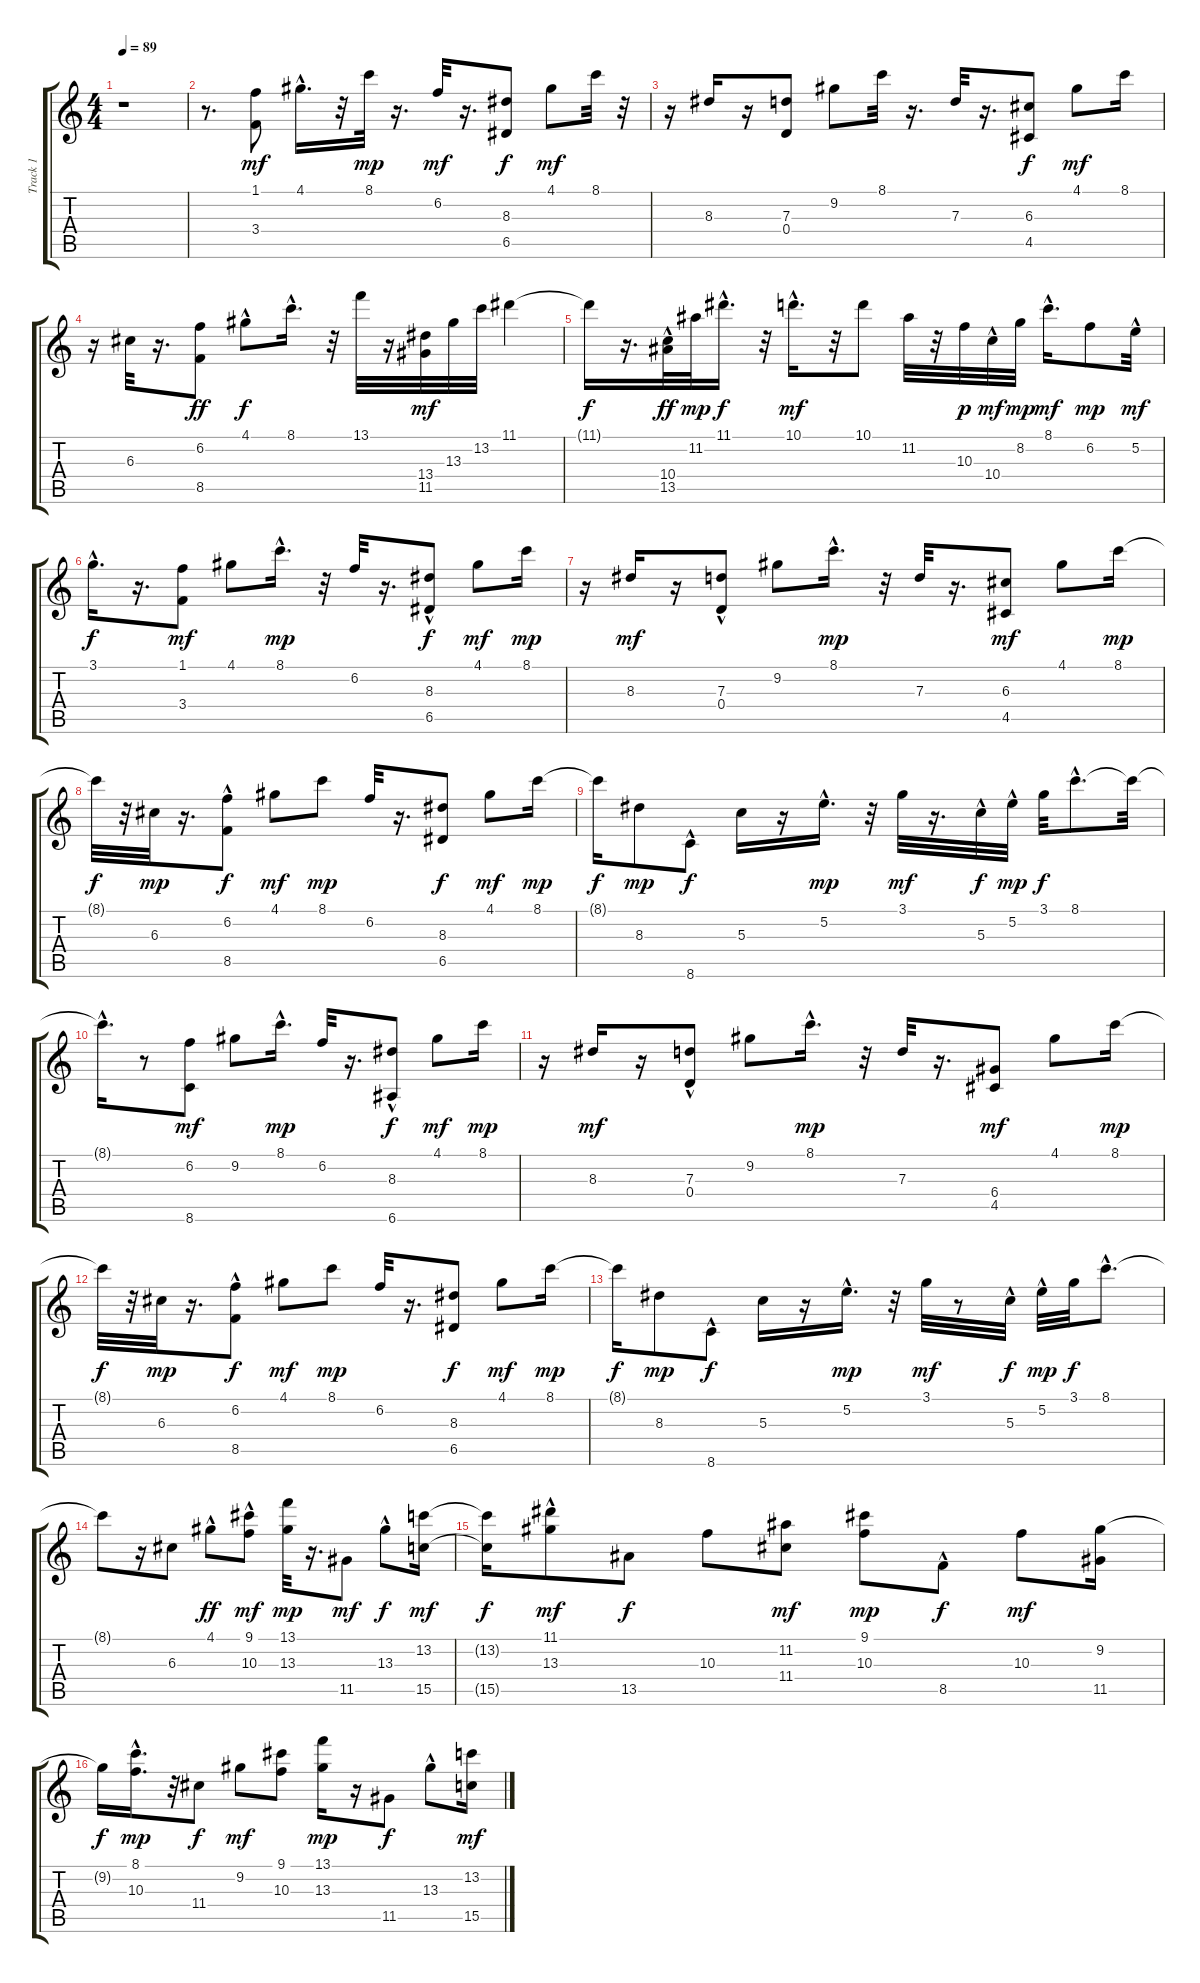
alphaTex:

\track ("Track 1" "Track 1") {instrument acousticguitarsteel}
\staff {score tabs}
\tuning (E4 B3 G3 D3 A2 E2) {hide}
\ts (4 4)
\tempo 89
\clef g2
\ks c
r.1{dy mf instrument acousticguitarsteel} |
r.8{d} (1.1 3.4).8 4.1{hac}.16{d} r.32 8.1.32{dy mp} r.16{d} 6.2.32{dy mf} r.16{d} (8.3 6.5).8{dy f} 4.1.8{dy mf} 8.1.32 r.32 |
r.16 8.3.16 r.16 (7.3 0.4).8 9.2.8 8.1.32 r.16{d} 7.3.32 r.16{d} (6.3 4.5).8{dy f} 4.1.8{dy mf} 8.1.16 |
r.16 6.3.32 r.16{d} (6.2 8.5).8{dy ff} 4.1{hac}.8{dy f} 8.1{hac}.16{d} r.32 13.1.32 r.16 (13.4 11.5).32{dy mf} 13.3.32 13.2.32 11.1.4 |
11.1{t}.16{dy f} r.16{d} (10.4{hac} 13.5).32{dy ff} 11.2.32{dy mp} 11.1{hac}.16{d dy f} r.32 10.1{hac}.16{d dy mf} r.32 10.1.8 11.2.32 r.32 10.3.32{dy p} 10.4{hac}.32{dy mf} 8.2.32{dy mp} 8.1{hac}.16{d dy mf} 6.2.8{dy mp} 5.2{hac}.32{dy mf} |
3.1{hac}.16{d dy f} r.16{d} (1.1 3.4).8{dy mf} 4.1.8 8.1{hac}.16{d dy mp} r.32 6.2.32 r.16{d} (8.3{hac} 6.5).8{dy f} 4.1.8{dy mf} 8.1.16{dy mp} |
r.16 8.3.16{dy mf} r.16 (7.3 0.4{hac}).8 9.2.8 8.1{hac}.16{d dy mp} r.32 7.3.32 r.16{d} (6.3 4.5).8{dy mf} 4.1.8 8.1.16{dy mp} |
8.1{t}.32{dy f} r.32 6.3.32{dy mp} r.16{d} (6.2{hac} 8.5{hac}).8{dy f} 4.1.8{dy mf} 8.1.8{dy mp} 6.2.32 r.16{d} (8.3 6.5).8{dy f} 4.1.8{dy mf} 8.1.16{dy mp} |
8.1{t}.16{dy f} 8.3.8{dy mp} 8.6{hac}.8{dy f} 5.3.16 r.16 5.2{hac}.16{d dy mp} r.32 3.1.32{dy mf} r.16{d} 5.3{hac}.32{dy f} 5.2{hac}.32{dy mp} 3.1.32{dy f} 8.1{hac}.8{d} 8.1{t}.32 |
8.1{hac t}.16{d} r.8 (6.2 8.6).8{dy mf} 9.2.8 8.1{hac}.16{d dy mp} 6.2.32 r.16{d} (8.3{hac} 6.6).8{dy f} 4.1.8{dy mf} 8.1.16{dy mp} |
r.16 8.3.16{dy mf} r.16 (7.3 0.4{hac}).8 9.2.8 8.1{hac}.16{d dy mp} r.32 7.3.32 r.16{d} (6.4 4.5).8{dy mf} 4.1.8 8.1.16{dy mp} |
8.1{t}.32{dy f} r.32 6.3.32{dy mp} r.16{d} (6.2{hac} 8.5{hac}).8{dy f} 4.1.8{dy mf} 8.1.8{dy mp} 6.2.32 r.16{d} (8.3 6.5).8{dy f} 4.1.8{dy mf} 8.1.16{dy mp} |
8.1{t}.16{dy f} 8.3.8{dy mp} 8.6{hac}.8{dy f} 5.3.16 r.16 5.2{hac}.16{d dy mp} r.32 3.1.32{dy mf} r.8 5.3{hac}.32{dy f} 5.2{hac}.32{dy mp} 3.1.32{dy f} 8.1{hac}.8{d} |
8.1{t}.8 r.16 6.3.8 4.1{hac}.8{dy ff} (9.1 10.3{hac}).8{dy mf} (13.1 13.3).32{dy mp} r.16{d} 11.5.8{dy mf} 13.3{hac}.8{dy f} (13.2 15.5).16{dy mf} |
(13.2{t} 15.5{t}).16{dy f} (11.1 13.3{hac}).8{dy mf} 13.5.8{dy f} 10.3.8 (11.2 11.4).8{dy mf} (9.1 10.3).8{dy mp} 8.5{hac}.8{dy f} 10.3.8{dy mf} (9.2 11.5).16 |
9.2{t}.16{dy f} (8.1{hac} 10.3).16{d dy mp} r.32 11.4.8{dy f} 9.2.8{dy mf} (9.1 10.3).8 (13.1 13.3).16{dy mp} r.16 11.5.8{dy f} 13.3{hac}.8 (13.2 15.5).16{dy mf}
